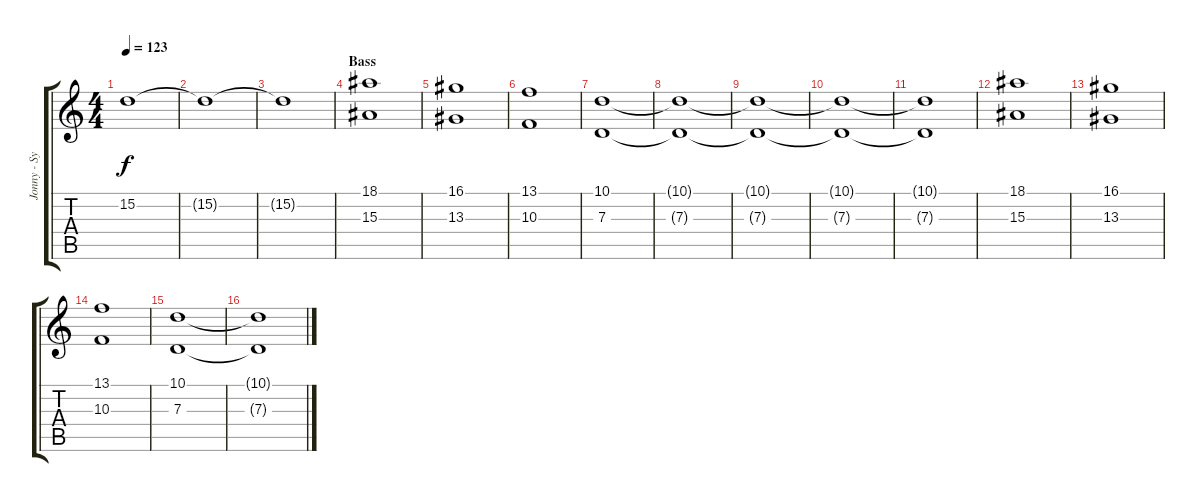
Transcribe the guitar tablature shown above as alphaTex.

\track ("Jonny - Synth" "Jonny - Sy") {instrument synthstrings1}
\staff {score tabs}
\tuning (E4 B3 G3 D3 A2 E2) {hide}
\ts (4 4)
\tempo 123
\clef g2
\ks c
15.2{t}.1{dy f} |
15.2{t}.1 |
15.2{t}.1 |
\section ("" "Bass")
(18.1 15.3).1{volume 14 instrument pad6metallic} |
(16.1 13.3).1 |
(13.1 10.3).1 |
(10.1 7.3).1 |
(10.1{t} 7.3{t}).1 |
(10.1{t} 7.3{t}).1 |
(10.1{t} 7.3{t}).1 |
(10.1{t} 7.3{t}).1 |
(18.1 15.3).1 |
(16.1 13.3).1 |
(13.1 10.3).1 |
(10.1 7.3).1 |
(10.1{t} 7.3{t}).1
